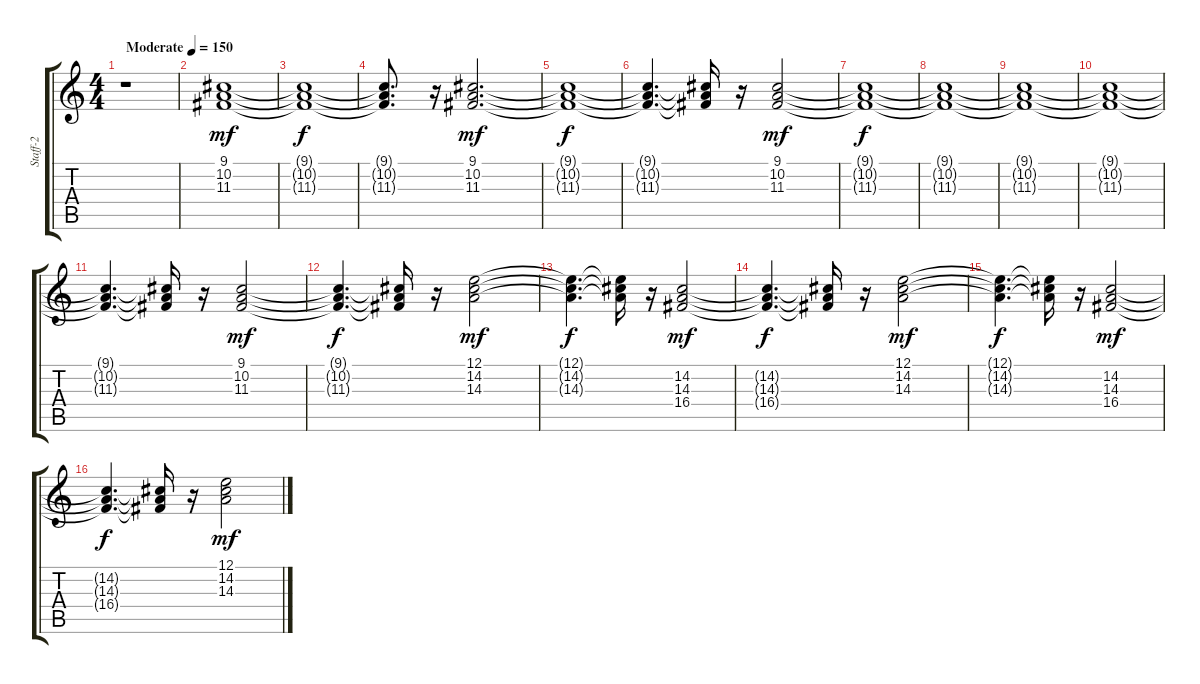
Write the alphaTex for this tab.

\track ("Staff-2" "Staff-2") {instrument pad3polysynth}
\staff {score tabs}
\tuning (E4 B3 G3 D3 A2 E2) {hide}
\ts (4 4)
\tempo (150 "Moderate")
\clef g2
\ks c
r.1{dy mf instrument pad3polysynth} |
(9.1 10.2 11.3).1 |
(9.1{t} 10.2{t} 11.3{t}).1{dy f} |
(9.1{t} 10.2{t} 11.3{t}).8{d} r.16 (9.1 10.2 11.3).2{d dy mf} |
(9.1{t} 10.2{t} 11.3{t}).1{dy f} |
(9.1{t} 10.2{t} 11.3{t}).4{d} (9.1{t} 10.2{t} 11.3{t}).16 r.16 (9.1 10.2 11.3).2{dy mf} |
(9.1{t} 10.2{t} 11.3{t}).1{dy f} |
(9.1{t} 10.2{t} 11.3{t}).1 |
(9.1{t} 10.2{t} 11.3{t}).1 |
(9.1{t} 10.2{t} 11.3{t}).1 |
(9.1{t} 10.2{t} 11.3{t}).4{d} (9.1{t} 10.2{t} 11.3{t}).16 r.16 (9.1 10.2 11.3).2{dy mf} |
(9.1{t} 10.2{t} 11.3{t}).4{d dy f} (9.1{t} 10.2{t} 11.3{t}).16 r.16 (12.1 14.2 14.3).2{dy mf} |
(12.1{t} 14.2{t} 14.3{t}).4{d dy f} (12.1{t} 14.2{t} 14.3{t}).16 r.16 (14.2 14.3 16.4).2{dy mf} |
(14.2{t} 14.3{t} 16.4{t}).4{d dy f} (14.2{t} 14.3{t} 16.4{t}).16 r.16 (12.1 14.2 14.3).2{dy mf} |
(12.1{t} 14.2{t} 14.3{t}).4{d dy f} (12.1{t} 14.2{t} 14.3{t}).16 r.16 (14.2 14.3 16.4).2{dy mf} |
(14.2{t} 14.3{t} 16.4{t}).4{d dy f} (14.2{t} 14.3{t} 16.4{t}).16 r.16 (12.1 14.2 14.3).2{dy mf}
